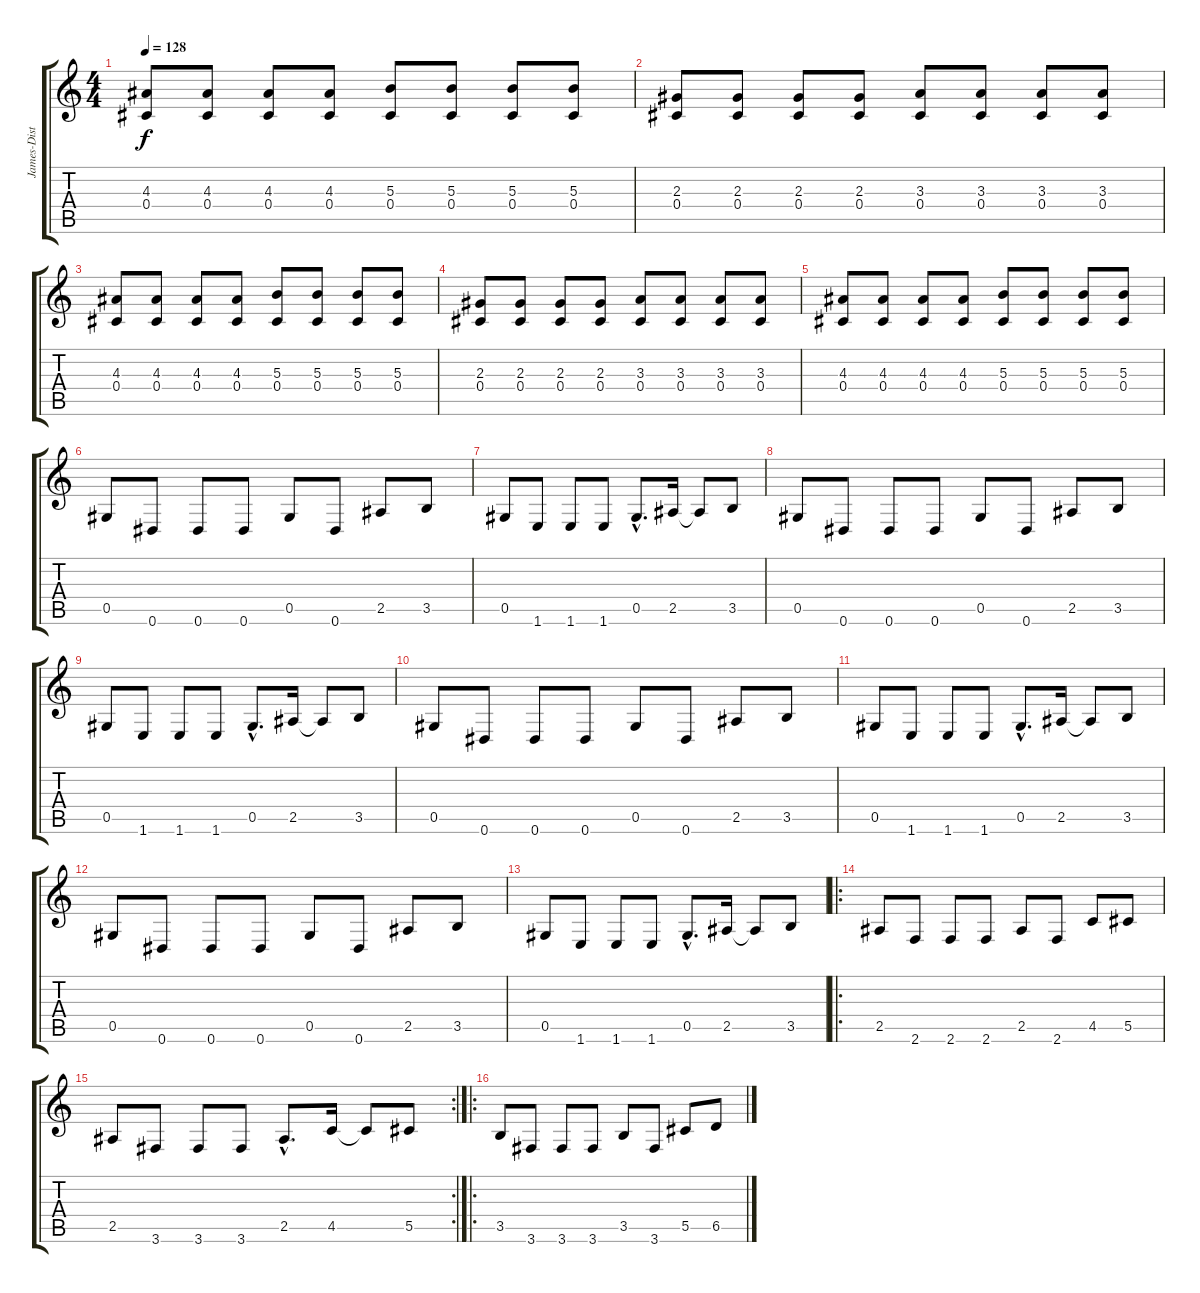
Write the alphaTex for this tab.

\track ("James-Dist" "James-Dist") {instrument distortionguitar}
\staff {score tabs}
\tuning (Eb4 Bb3 Gb3 Db3 Ab2 Eb2) {hide}
\ts (4 4)
\tempo 128
\clef g2
\ks c
(4.3 0.4).8{dy f} (4.3 0.4).8 (4.3 0.4).8 (4.3 0.4).8 (5.3 0.4).8 (5.3 0.4).8 (5.3 0.4).8 (5.3 0.4).8 |
(2.3 0.4).8 (2.3 0.4).8 (2.3 0.4).8 (2.3 0.4).8 (3.3 0.4).8 (3.3 0.4).8 (3.3 0.4).8 (3.3 0.4).8 |
(4.3 0.4).8 (4.3 0.4).8 (4.3 0.4).8 (4.3 0.4).8 (5.3 0.4).8 (5.3 0.4).8 (5.3 0.4).8 (5.3 0.4).8 |
(2.3 0.4).8 (2.3 0.4).8 (2.3 0.4).8 (2.3 0.4).8 (3.3 0.4).8 (3.3 0.4).8 (3.3 0.4).8 (3.3 0.4).8 |
(4.3 0.4).8 (4.3 0.4).8 (4.3 0.4).8 (4.3 0.4).8 (5.3 0.4).8 (5.3 0.4).8 (5.3 0.4).8 (5.3 0.4).8 |
0.5.8 0.6.8 0.6.8 0.6.8 0.5.8 0.6.8 2.5.8 3.5.8 |
0.5.8 1.6.8 1.6.8 1.6.8 0.5{hac}.8{d} 2.5.16 2.5{t}.8 3.5.8 |
0.5.8 0.6.8 0.6.8 0.6.8 0.5.8 0.6.8 2.5.8 3.5.8 |
0.5.8 1.6.8 1.6.8 1.6.8 0.5{hac}.8{d} 2.5.16 2.5{t}.8 3.5.8 |
0.5.8 0.6.8 0.6.8 0.6.8 0.5.8 0.6.8 2.5.8 3.5.8 |
0.5.8 1.6.8 1.6.8 1.6.8 0.5{hac}.8{d} 2.5.16 2.5{t}.8 3.5.8 |
0.5.8 0.6.8 0.6.8 0.6.8 0.5.8 0.6.8 2.5.8 3.5.8 |
0.5.8 1.6.8 1.6.8 1.6.8 0.5{hac}.8{d} 2.5.16 2.5{t}.8 3.5.8 |
\ro
2.5.8 2.6.8 2.6.8 2.6.8 2.5.8 2.6.8 4.5.8 5.5.8 |
\rc 2
2.5.8 3.6.8 3.6.8 3.6.8 2.5{hac}.8{d} 4.5.16 4.5{t}.8 5.5.8 |
\ro
3.5.8 3.6.8 3.6.8 3.6.8 3.5.8 3.6.8 5.5.8 6.5.8
